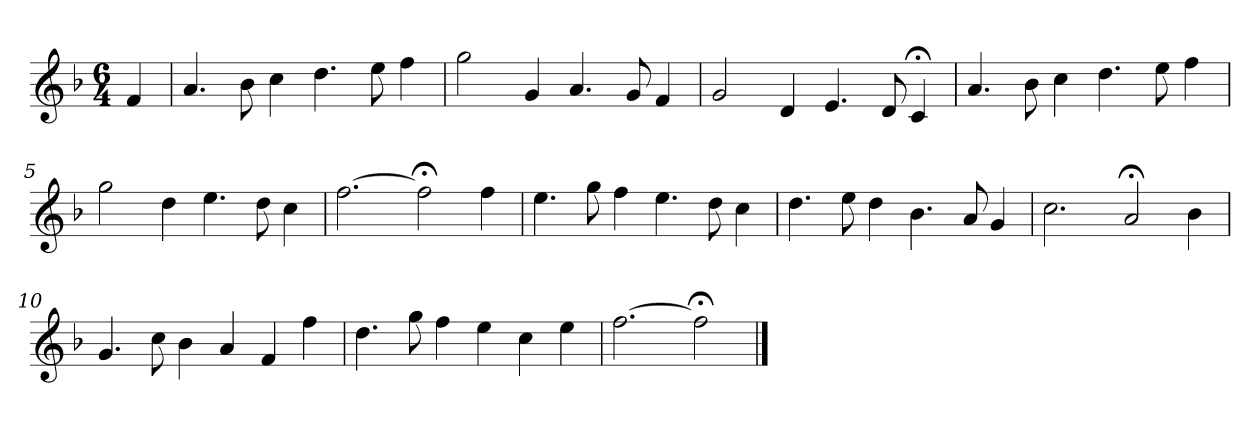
**kern
*part1
*staff1
*k[b-]
*F:
*M6/4
*MM120
=
4f
=1
4.a
8b-
4cc
4.dd
8ee
4ff
=2
2gg
4g
4.a
8g
4f
=3
2g
4d
4.e
8d
4c;<
=4
4.a
8b-
4cc
4.dd
8ee
4ff
=5
2gg
4dd
4.ee
8dd
4cc
=6
[2.ff
2ff;<]
4ff
=7
4.ee
8gg
4ff
4.ee
8dd
4cc
=8
4.dd
8ee
4dd
4.b-
8a
4g
=9
2.cc
2a;<
4b-
=10
4.g
8cc
4b-
4a
4f
4ff
=11
4.dd
8gg
4ff
4ee
4cc
4ee
=12
[2.ff
2ff;<]
==
*-
